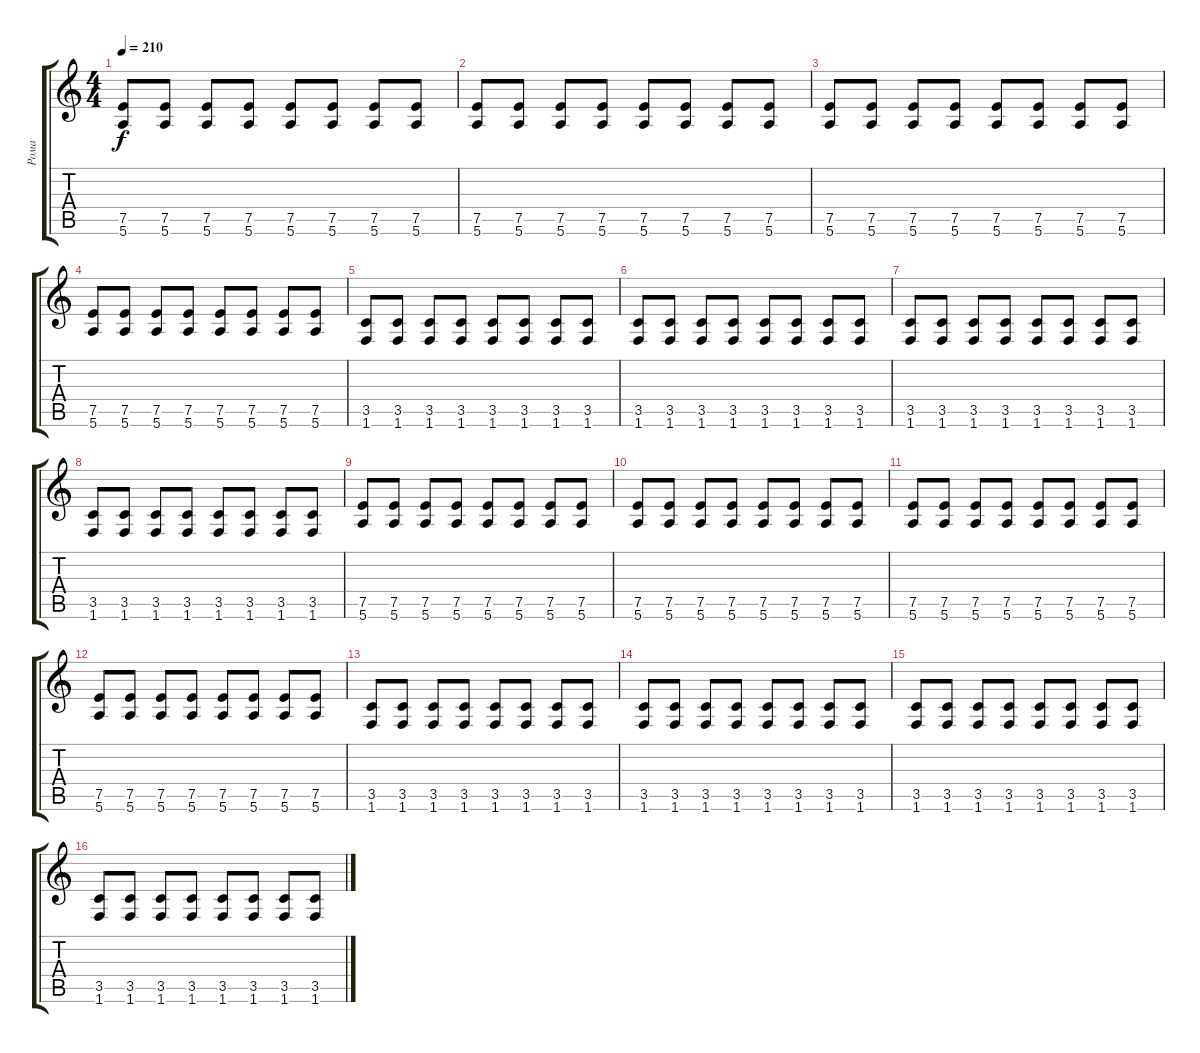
\track ("Рома" "Рома") {instrument overdrivenguitar}
\staff {score tabs}
\tuning (E4 B3 G3 D3 A2 E2) {hide}
\ts (4 4)
\tempo 210
\clef g2
\ks c
(7.5 5.6).8{dy f volume 12 instrument overdrivenguitar} (7.5 5.6).8 (7.5 5.6).8 (7.5 5.6).8 (7.5 5.6).8 (7.5 5.6).8 (7.5 5.6).8 (7.5 5.6).8 |
(7.5 5.6).8 (7.5 5.6).8 (7.5 5.6).8 (7.5 5.6).8 (7.5 5.6).8 (7.5 5.6).8 (7.5 5.6).8 (7.5 5.6).8 |
(7.5 5.6).8 (7.5 5.6).8 (7.5 5.6).8 (7.5 5.6).8 (7.5 5.6).8 (7.5 5.6).8 (7.5 5.6).8 (7.5 5.6).8 |
(7.5 5.6).8 (7.5 5.6).8 (7.5 5.6).8 (7.5 5.6).8 (7.5 5.6).8 (7.5 5.6).8 (7.5 5.6).8 (7.5 5.6).8 |
(3.5 1.6).8 (3.5 1.6).8 (3.5 1.6).8 (3.5 1.6).8 (3.5 1.6).8 (3.5 1.6).8 (3.5 1.6).8 (3.5 1.6).8 |
(3.5 1.6).8 (3.5 1.6).8 (3.5 1.6).8 (3.5 1.6).8 (3.5 1.6).8 (3.5 1.6).8 (3.5 1.6).8 (3.5 1.6).8 |
(3.5 1.6).8 (3.5 1.6).8 (3.5 1.6).8 (3.5 1.6).8 (3.5 1.6).8 (3.5 1.6).8 (3.5 1.6).8 (3.5 1.6).8 |
(3.5 1.6).8 (3.5 1.6).8 (3.5 1.6).8 (3.5 1.6).8 (3.5 1.6).8 (3.5 1.6).8 (3.5 1.6).8 (3.5 1.6).8 |
(7.5 5.6).8 (7.5 5.6).8 (7.5 5.6).8 (7.5 5.6).8 (7.5 5.6).8 (7.5 5.6).8 (7.5 5.6).8 (7.5 5.6).8 |
(7.5 5.6).8 (7.5 5.6).8 (7.5 5.6).8 (7.5 5.6).8 (7.5 5.6).8 (7.5 5.6).8 (7.5 5.6).8 (7.5 5.6).8 |
(7.5 5.6).8 (7.5 5.6).8 (7.5 5.6).8 (7.5 5.6).8 (7.5 5.6).8 (7.5 5.6).8 (7.5 5.6).8 (7.5 5.6).8 |
(7.5 5.6).8 (7.5 5.6).8 (7.5 5.6).8 (7.5 5.6).8 (7.5 5.6).8 (7.5 5.6).8 (7.5 5.6).8 (7.5 5.6).8 |
(3.5 1.6).8 (3.5 1.6).8 (3.5 1.6).8 (3.5 1.6).8 (3.5 1.6).8 (3.5 1.6).8 (3.5 1.6).8 (3.5 1.6).8 |
(3.5 1.6).8 (3.5 1.6).8 (3.5 1.6).8 (3.5 1.6).8 (3.5 1.6).8 (3.5 1.6).8 (3.5 1.6).8 (3.5 1.6).8 |
(3.5 1.6).8 (3.5 1.6).8 (3.5 1.6).8 (3.5 1.6).8 (3.5 1.6).8 (3.5 1.6).8 (3.5 1.6).8 (3.5 1.6).8 |
(3.5 1.6).8 (3.5 1.6).8 (3.5 1.6).8 (3.5 1.6).8 (3.5 1.6).8 (3.5 1.6).8 (3.5 1.6).8 (3.5 1.6).8
